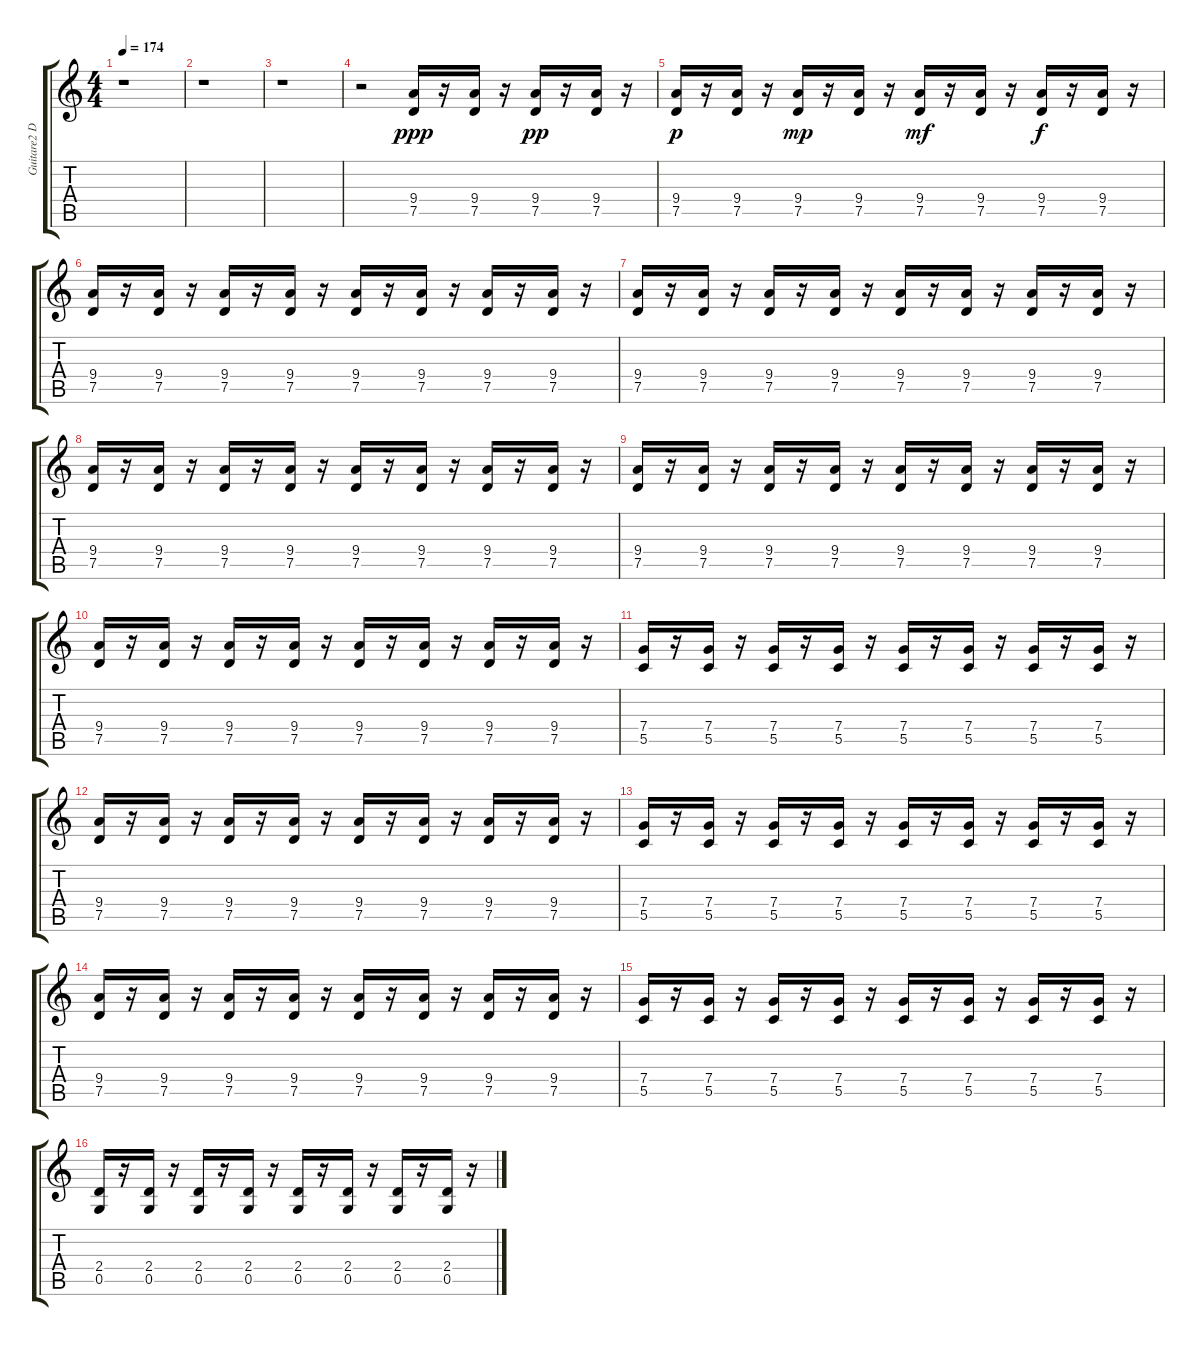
\track ("Guitare2 D" "Guitare2 D") {instrument distortionguitar}
\staff {score tabs}
\tuning (D4 A3 F3 C3 G2 D2) {hide}
\ts (4 4)
\tempo 174
\clef g2
\ks c
r.1{dy ppp} |
r.1 |
r.1 |
r.2 (9.4 7.5).16 r.16 (9.4 7.5).16 r.16 (9.4 7.5).16{dy pp} r.16 (9.4 7.5).16 r.16 |
(9.4 7.5).16{dy p} r.16 (9.4 7.5).16 r.16 (9.4 7.5).16{dy mp} r.16 (9.4 7.5).16 r.16 (9.4 7.5).16{dy mf} r.16 (9.4 7.5).16 r.16 (9.4 7.5).16{dy f} r.16 (9.4 7.5).16 r.16 |
(9.4 7.5).16 r.16 (9.4 7.5).16 r.16 (9.4 7.5).16 r.16 (9.4 7.5).16 r.16 (9.4 7.5).16 r.16 (9.4 7.5).16 r.16 (9.4 7.5).16 r.16 (9.4 7.5).16 r.16 |
(9.4 7.5).16 r.16 (9.4 7.5).16 r.16 (9.4 7.5).16 r.16 (9.4 7.5).16 r.16 (9.4 7.5).16 r.16 (9.4 7.5).16 r.16 (9.4 7.5).16 r.16 (9.4 7.5).16 r.16 |
(9.4 7.5).16 r.16 (9.4 7.5).16 r.16 (9.4 7.5).16 r.16 (9.4 7.5).16 r.16 (9.4 7.5).16 r.16 (9.4 7.5).16 r.16 (9.4 7.5).16 r.16 (9.4 7.5).16 r.16 |
(9.4 7.5).16 r.16 (9.4 7.5).16 r.16 (9.4 7.5).16 r.16 (9.4 7.5).16 r.16 (9.4 7.5).16 r.16 (9.4 7.5).16 r.16 (9.4 7.5).16 r.16 (9.4 7.5).16 r.16 |
(9.4 7.5).16 r.16 (9.4 7.5).16 r.16 (9.4 7.5).16 r.16 (9.4 7.5).16 r.16 (9.4 7.5).16 r.16 (9.4 7.5).16 r.16 (9.4 7.5).16 r.16 (9.4 7.5).16 r.16 |
(7.4 5.5).16 r.16 (7.4 5.5).16 r.16 (7.4 5.5).16 r.16 (7.4 5.5).16 r.16 (7.4 5.5).16 r.16 (7.4 5.5).16 r.16 (7.4 5.5).16 r.16 (7.4 5.5).16 r.16 |
(9.4 7.5).16 r.16 (9.4 7.5).16 r.16 (9.4 7.5).16 r.16 (9.4 7.5).16 r.16 (9.4 7.5).16 r.16 (9.4 7.5).16 r.16 (9.4 7.5).16 r.16 (9.4 7.5).16 r.16 |
(7.4 5.5).16 r.16 (7.4 5.5).16 r.16 (7.4 5.5).16 r.16 (7.4 5.5).16 r.16 (7.4 5.5).16 r.16 (7.4 5.5).16 r.16 (7.4 5.5).16 r.16 (7.4 5.5).16 r.16 |
(9.4 7.5).16 r.16 (9.4 7.5).16 r.16 (9.4 7.5).16 r.16 (9.4 7.5).16 r.16 (9.4 7.5).16 r.16 (9.4 7.5).16 r.16 (9.4 7.5).16 r.16 (9.4 7.5).16 r.16 |
(7.4 5.5).16 r.16 (7.4 5.5).16 r.16 (7.4 5.5).16 r.16 (7.4 5.5).16 r.16 (7.4 5.5).16 r.16 (7.4 5.5).16 r.16 (7.4 5.5).16 r.16 (7.4 5.5).16 r.16 |
(2.4 0.5).16 r.16 (2.4 0.5).16 r.16 (2.4 0.5).16 r.16 (2.4 0.5).16 r.16 (2.4 0.5).16 r.16 (2.4 0.5).16 r.16 (2.4 0.5).16 r.16 (2.4 0.5).16 r.16
